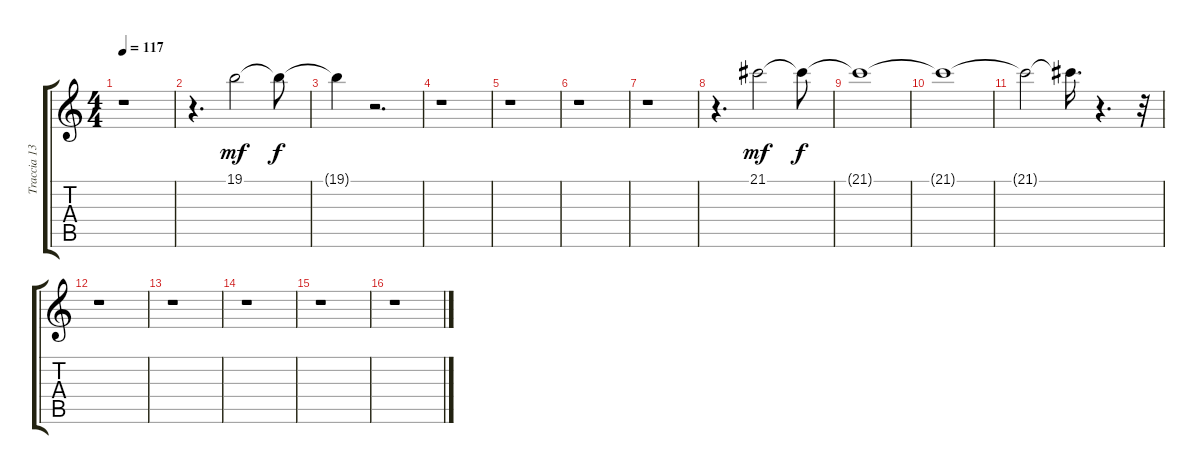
\track ("Traccia 13" "Traccia 13") {instrument pad4choir}
\staff {score tabs}
\tuning (E4 B3 G3 D3 A2 E2) {hide}
\ts (4 4)
\tempo 117
\clef g2
\ks c
r.1{dy f} |
r.4{d} 19.1.2{dy mf} 19.1{t}.8{dy f} |
19.1{t}.4 r.2{d} |
r.1 |
r.1 |
r.1 |
r.1 |
r.4{d} 21.1.2{dy mf volume 2 balance 5} 21.1{t}.8{dy f} |
21.1{t}.1 |
21.1{t}.1 |
21.1{t}.2 21.1{t}.16{d} r.4{d} r.32 |
r.1 |
r.1 |
r.1 |
r.1 |
r.1
